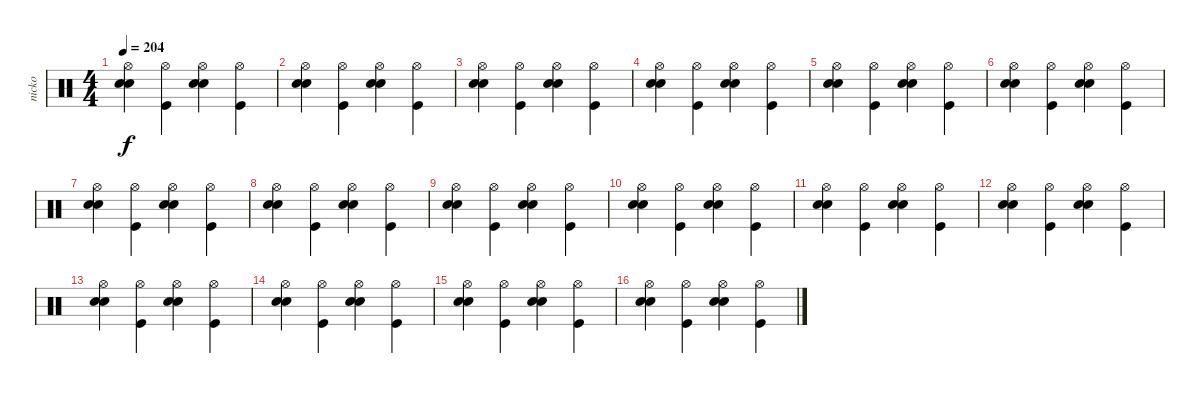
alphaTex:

\track ("nicko" "nicko") {instrument percussion}
\staff {score}
\articulation defaults
\ts (4 4)
\tempo 204
\clef neutral
\ks c
("Hi-Hat (open)" "Snare (hit) 2" "Electric Snare (hit)").4{dy f} ("Hi-Hat (open)" "Kick (hit)").4 ("Hi-Hat (open)" "Snare (hit) 2" "Electric Snare (hit)").4 ("Hi-Hat (open)" "Kick (hit)").4 |
("Hi-Hat (open)" "Snare (hit) 2" "Electric Snare (hit)").4 ("Hi-Hat (open)" "Kick (hit)").4 ("Hi-Hat (open)" "Snare (hit) 2" "Electric Snare (hit)").4 ("Hi-Hat (open)" "Kick (hit)").4 |
("Hi-Hat (open)" "Snare (hit) 2" "Electric Snare (hit)").4 ("Hi-Hat (open)" "Kick (hit)").4 ("Hi-Hat (open)" "Snare (hit) 2" "Electric Snare (hit)").4 ("Hi-Hat (open)" "Kick (hit)").4 |
("Hi-Hat (open)" "Snare (hit) 2" "Electric Snare (hit)").4 ("Hi-Hat (open)" "Kick (hit)").4 ("Hi-Hat (open)" "Snare (hit) 2" "Electric Snare (hit)").4 ("Hi-Hat (open)" "Kick (hit)").4 |
("Hi-Hat (open)" "Snare (hit) 2" "Electric Snare (hit)").4 ("Hi-Hat (open)" "Kick (hit)").4 ("Hi-Hat (open)" "Snare (hit) 2" "Electric Snare (hit)").4 ("Hi-Hat (open)" "Kick (hit)").4 |
("Hi-Hat (open)" "Snare (hit) 2" "Electric Snare (hit)").4 ("Hi-Hat (open)" "Kick (hit)").4 ("Hi-Hat (open)" "Snare (hit) 2" "Electric Snare (hit)").4 ("Hi-Hat (open)" "Kick (hit)").4 |
("Hi-Hat (open)" "Snare (hit) 2" "Electric Snare (hit)").4 ("Hi-Hat (open)" "Kick (hit)").4 ("Hi-Hat (open)" "Snare (hit) 2" "Electric Snare (hit)").4 ("Hi-Hat (open)" "Kick (hit)").4 |
("Hi-Hat (open)" "Snare (hit) 2" "Electric Snare (hit)").4 ("Hi-Hat (open)" "Kick (hit)").4 ("Hi-Hat (open)" "Snare (hit) 2" "Electric Snare (hit)").4 ("Hi-Hat (open)" "Kick (hit)").4 |
("Hi-Hat (open)" "Snare (hit) 2" "Electric Snare (hit)").4 ("Hi-Hat (open)" "Kick (hit)").4 ("Hi-Hat (open)" "Snare (hit) 2" "Electric Snare (hit)").4 ("Hi-Hat (open)" "Kick (hit)").4 |
("Hi-Hat (open)" "Snare (hit) 2" "Electric Snare (hit)").4 ("Hi-Hat (open)" "Kick (hit)").4 ("Hi-Hat (open)" "Snare (hit) 2" "Electric Snare (hit)").4 ("Hi-Hat (open)" "Kick (hit)").4 |
("Hi-Hat (open)" "Snare (hit) 2" "Electric Snare (hit)").4 ("Hi-Hat (open)" "Kick (hit)").4 ("Hi-Hat (open)" "Snare (hit) 2" "Electric Snare (hit)").4 ("Hi-Hat (open)" "Kick (hit)").4 |
("Hi-Hat (open)" "Snare (hit) 2" "Electric Snare (hit)").4 ("Hi-Hat (open)" "Kick (hit)").4 ("Hi-Hat (open)" "Snare (hit) 2" "Electric Snare (hit)").4 ("Hi-Hat (open)" "Kick (hit)").4 |
("Hi-Hat (open)" "Snare (hit) 2" "Electric Snare (hit)").4 ("Hi-Hat (open)" "Kick (hit)").4 ("Hi-Hat (open)" "Snare (hit) 2" "Electric Snare (hit)").4 ("Hi-Hat (open)" "Kick (hit)").4 |
("Hi-Hat (open)" "Snare (hit) 2" "Electric Snare (hit)").4 ("Hi-Hat (open)" "Kick (hit)").4 ("Hi-Hat (open)" "Snare (hit) 2" "Electric Snare (hit)").4 ("Hi-Hat (open)" "Kick (hit)").4 |
("Hi-Hat (open)" "Snare (hit) 2" "Electric Snare (hit)").4 ("Hi-Hat (open)" "Kick (hit)").4 ("Hi-Hat (open)" "Snare (hit) 2" "Electric Snare (hit)").4 ("Hi-Hat (open)" "Kick (hit)").4 |
("Hi-Hat (open)" "Snare (hit) 2" "Electric Snare (hit)").4 ("Hi-Hat (open)" "Kick (hit)").4 ("Hi-Hat (open)" "Snare (hit) 2" "Electric Snare (hit)").4 ("Hi-Hat (open)" "Kick (hit)").4
